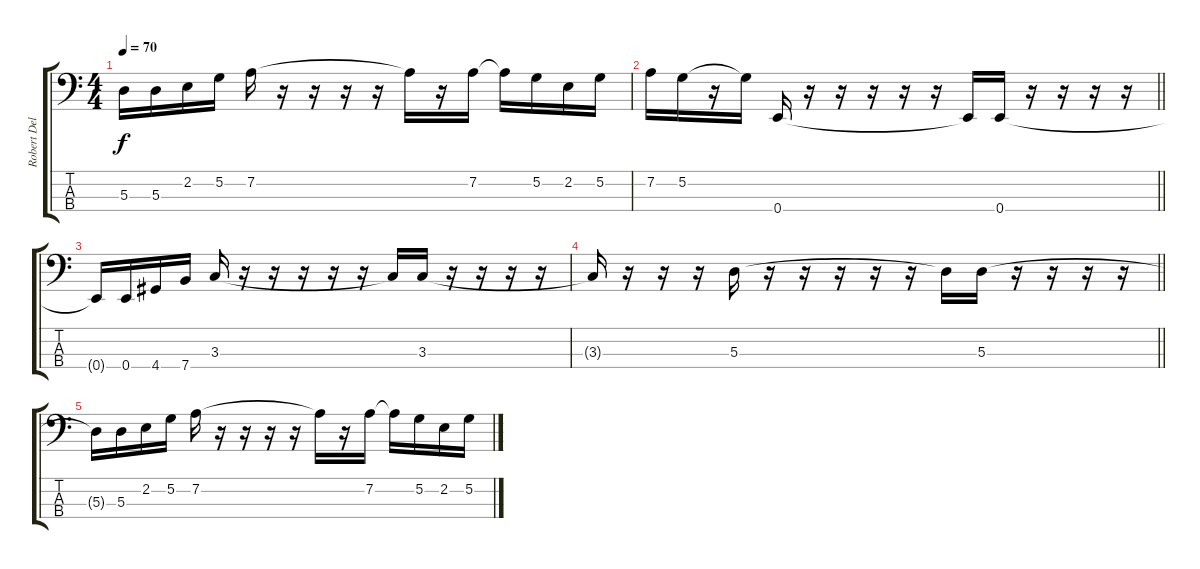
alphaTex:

\track ("Robert Deleo (Bass)" "Robert Del") {instrument electricbassfinger}
\staff {score tabs}
\tuning (G2 D2 A1 E1) {hide}
\ts (4 4)
\tempo 70
\clef f4
\ks c
5.3{t}.16{dy f} 5.3.16 2.2.16 5.2.16 7.2.16 r.16 r.16 r.16 r.16 7.2{t}.16 r.16 7.2.16 7.2{t}.16 5.2.16 2.2.16 5.2.16 |
\barLineRight lightlight
7.2.16 5.2.16 r.16 5.2{t}.16 0.4.16 r.16 r.16 r.16 r.16 r.16 0.4{t}.16 0.4.16 r.16 r.16 r.16 r.16 |
0.4{t}.16 0.4.16 4.4.16 7.4.16 3.3.16 r.16 r.16 r.16 r.16 r.16 3.3{t}.16 3.3.16 r.16 r.16 r.16 r.16 |
\barLineRight lightlight
3.3{t}.16 r.16 r.16 r.16 5.3.16 r.16 r.16 r.16 r.16 r.16 5.3{t}.16 5.3.16 r.16 r.16 r.16 r.16 |
5.3{t}.16 5.3.16 2.2.16 5.2.16 7.2.16 r.16 r.16 r.16 r.16 7.2{t}.16 r.16 7.2.16 7.2{t}.16 5.2.16 2.2.16 5.2.16
